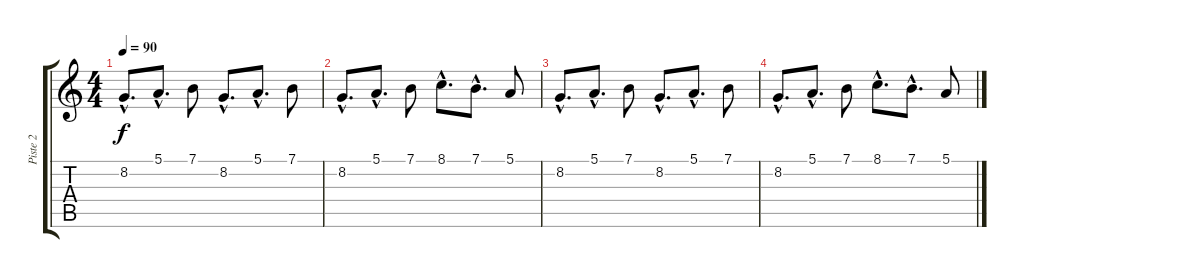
\track ("Piste 2" "Piste 2") {instrument accordion}
\staff {score tabs}
\tuning (E4 B3 G3 D3 A2 E2) {hide}
\ts (4 4)
\tempo 90
\clef g2
\ks c
8.2{hac}.8{d dy f instrument accordion} 5.1{hac}.8{d} 7.1.8 8.2{hac}.8{d} 5.1{hac}.8{d} 7.1.8 |
8.2{hac}.8{d} 5.1{hac}.8{d} 7.1.8 8.1{hac}.8{d} 7.1{hac}.8{d} 5.1.8 |
8.2{hac}.8{d} 5.1{hac}.8{d} 7.1.8 8.2{hac}.8{d} 5.1{hac}.8{d} 7.1.8 |
8.2{hac}.8{d} 5.1{hac}.8{d} 7.1.8 8.1{hac}.8{d} 7.1{hac}.8{d} 5.1.8
